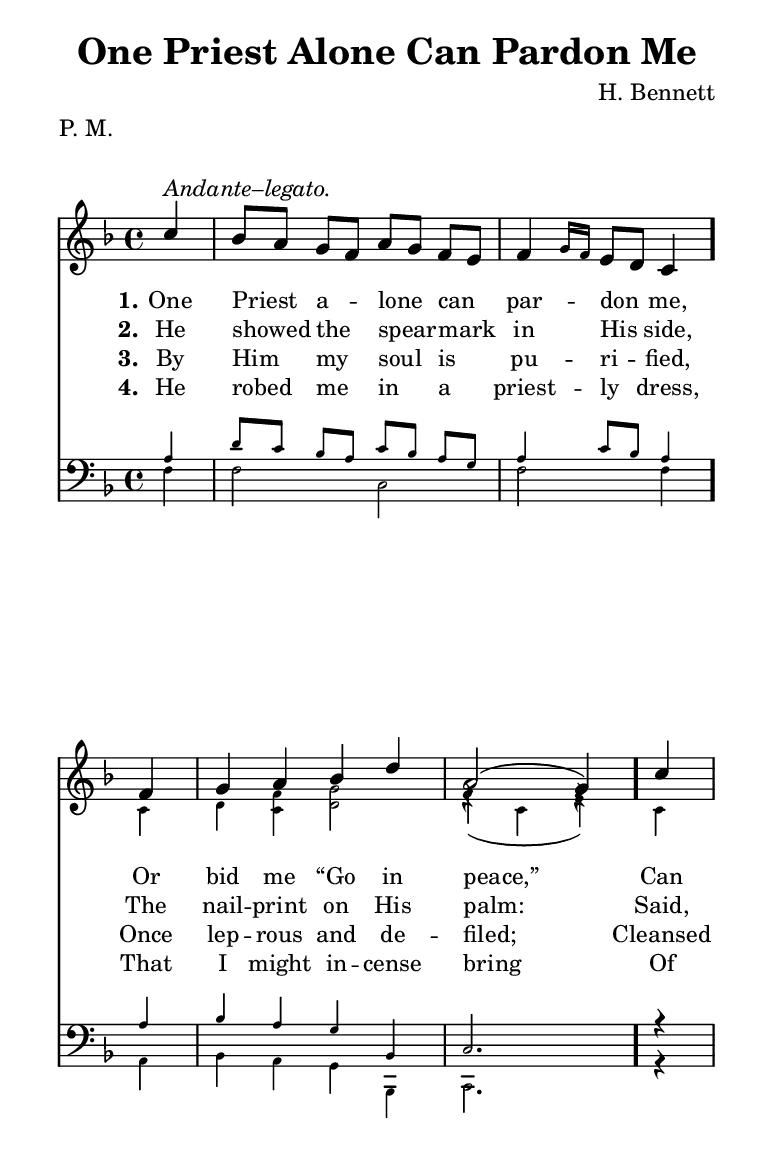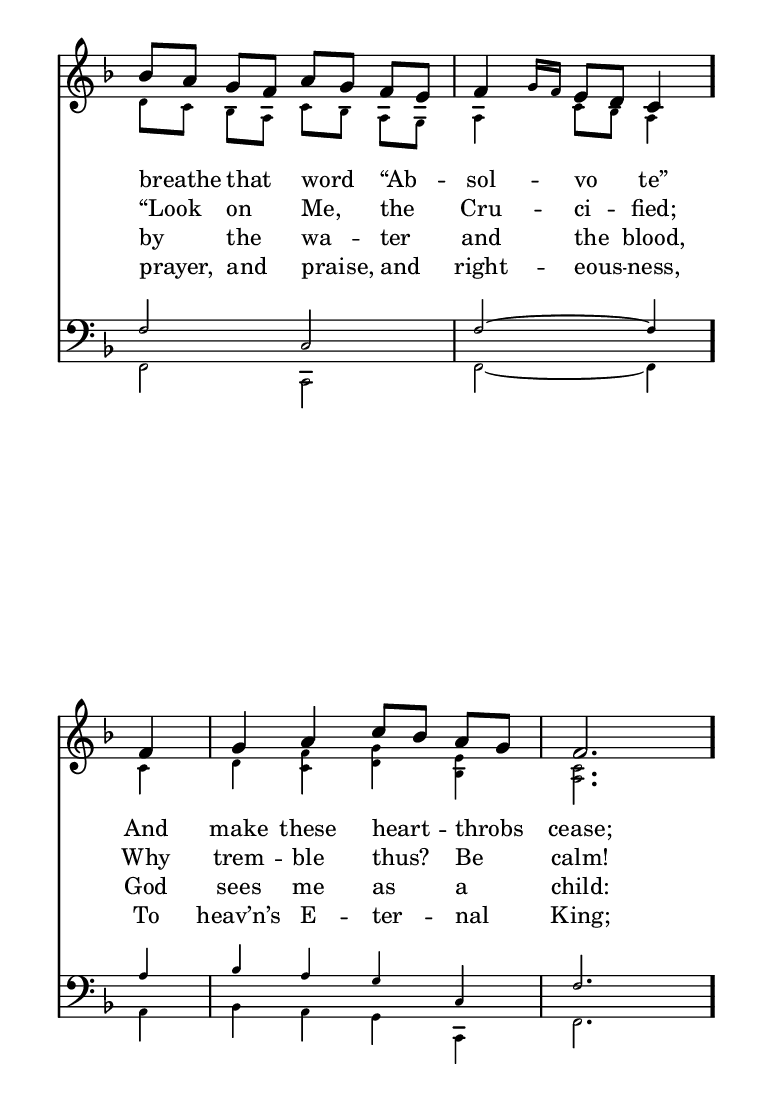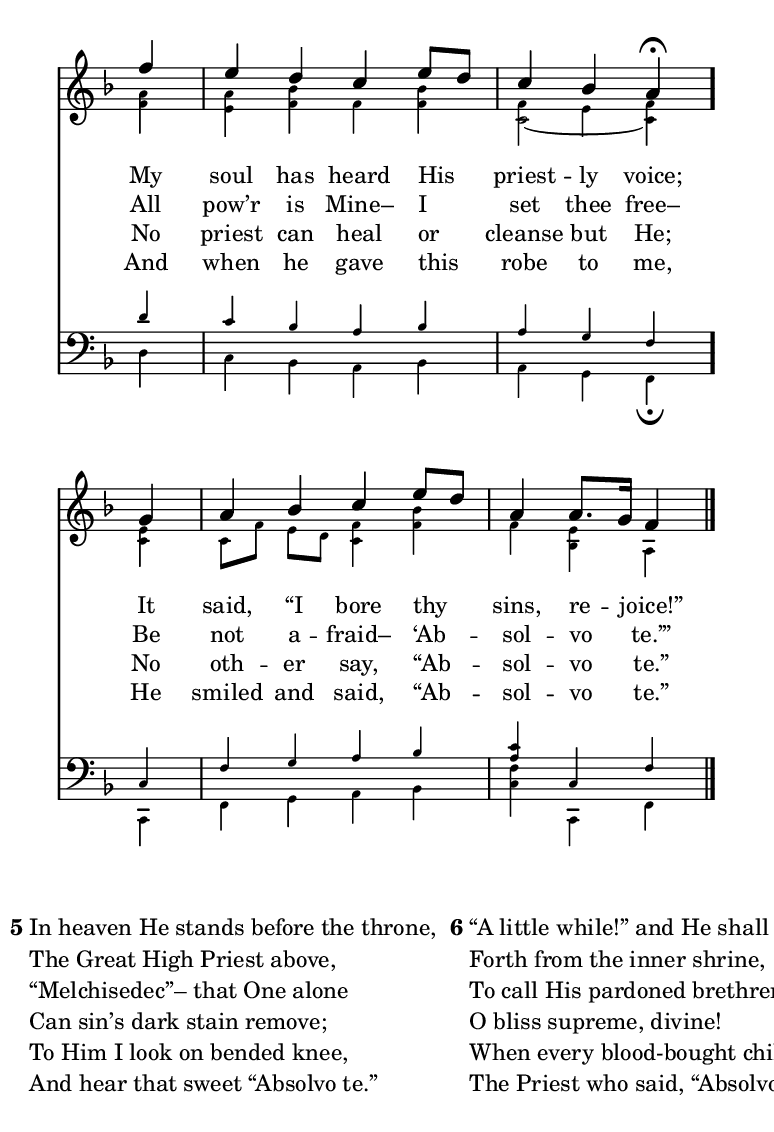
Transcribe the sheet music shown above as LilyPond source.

\include "common/global.ily"
\paper {
  \include "common/paper.ily"
  ragged-last-bottom = ##t
}

\header{
  hymnnumber = "244"
  title = "One Priest Alone Can Pardon Me"
  tunename = ""
  meter = "P. M."
  poet = ""
  composer = "H. Bennett"
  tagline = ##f
}

ta = { \tempo 4=80 }
tb = { \tempo 4=40 }

global = {
  \include "common/overrides.ily"
  \override Staff.TimeSignature.style = #'()
  \time 4/4
  \override Score.MetronomeMark.transparent = ##t % hide all fermata changes too
  \ta
  \key f \major
  \partial 4
  \autoBeamOff
}

notesSoprano = {
\global
\relative c'' {

  c4^\markup{\italic{Andante–legato.}} | bes8[ a] g[ f] a[ g] f[ e] | f4 \grace { g16[ f] } e8[ d] c4
  f4 | g a bes d | a2( g4)
  \eogbreak
  c4 | bes8[ a] g[ f] a[ g] f[ e] | f4 \grace { g16[ f] } e8[ d] c4
  f4 | g a c8[ bes] a[ g] | f2.
  \eogbreak
  f'4 | e d c e8[ d] | c4 bes \tb a\fermata \ta
  g4 | a bes c e8[ d] | a4 a8.[ g16] f4

  \bar "|."

}
}

notesAlto = {
\global
\override NoteHead.font-size = #-4
\relative e' {

  s4 | s1 | s2.
  c4 | d4 <f c>4 <g d>2 | << { f2( e4) } { r4 c r } >> % TODO original has d2
  c4 | d8[ c] bes[ a] c[ bes] a[ g] | a4 c8[ bes] a4
  c4 | d4 <f c>4 <g d> <e bes> | <c a>2. % TODO original has d2
  <a' f>4 | <a e> <bes f> f <bes f> | << { f4 e f } { c2 ~ c4 } >>
  <e c>4 | c8[ f] e[ d] <f c>4 <bes f>4 | f <e bes>4 a,

}
}

notesTenor = {
\global
\override NoteHead.font-size = #-4
\relative a {

  a4 | d8[ c] bes[ a] c[ bes] a[ g] | a4 c8[ bes] a4
  a4 | bes4 a g bes, | c2.
  r4 | f2 c | f2 ~ f4
  a4 | bes a g c, | f2.
  d'4 | c bes a bes | a g f
  c4 | f g a bes | <c a> c, f

}
}

notesBass = {
\global
\override NoteHead.font-size = #-4
\relative f {

  f4 | f2 c | f f4
  a,4 | bes a g bes, | c2.
  r4 | f2 c | f2 ~ f4
  a4 | bes a g c, | f2.
  d'4 | c bes a bes | a g f\fermata
  c4 | f g a bes | <f' c> c, f

}
}

wordsA = \lyricmode {
\set stanza = "1."

One Priest a -- lone can par -- don me, \bar "."
Or bid me “Go in peace,” \bar "."
Can breathe that word “Ab -- sol -- vo te” \bar "."
And make these heart -- throbs cease; \bar "."
My soul has heard His priest -- ly voice; \bar "."
It said, “I bore thy sins, re -- joice!” \bar "."

}

wordsB = \lyricmode {
\set stanza = "2."

He showed the spear -- mark in His side,
The nail -- print on His palm:
Said, “Look on Me, the Cru -- ci -- fied;
Why trem -- ble thus? Be calm!
All pow’r is Mine– I set thee free–
Be not a -- fraid– ‘Ab -- sol -- vo te.’”

}

wordsC = \lyricmode {
\set stanza = "3."

By Him my soul is pu -- ri -- fied,
Once lep -- rous and de -- filed;
Cleansed by the wa -- ter and the blood,
God sees me as a child:
No priest can heal or cleanse but He;
No oth -- er say, “Ab -- sol -- vo te.”

}

wordsD = \lyricmode {
\set stanza = "4."

He robed me in a priest -- ly dress,
That I might in -- cense bring
Of prayer, and praise, and right -- eous -- ness,
To heav’n’s E -- ter -- nal King;
And when he gave this robe to me,
He smiled and said, “Ab -- sol -- vo te.”

}

wordsE = \markuplist {

\line { In heaven He stands before the throne, }
\line { The Great High Priest above, }
\line { “Melchisedec”– that One alone }
\line { Can sin’s dark stain remove; }
\line { To Him I look on bended knee, }
\line { And hear that sweet “Absolvo te.” }

}

wordsF = \markuplist {

\line { “A little while!” and He shall come }
\line { Forth from the inner shrine, }
\line { To call His pardoned brethren home: }
\line { O bliss supreme, divine! }
\line { When every blood-bought child shall see }
\line { The Priest who said, “Absolvo te.” }

}

\score {
  \context ChoirStaff <<
    \context Staff = upper <<
      \set ChoirStaff.systemStartDelimiter = #'SystemStartBar
      \context Voice  = sopranos { \voiceOne << \notesSoprano >> }
      \context Voice  = altos { \voiceTwo << \notesAlto >> }
      \context Lyrics = one   \lyricsto sopranos \wordsA
      \context Lyrics = two   \lyricsto sopranos \wordsB
      \context Lyrics = three \lyricsto sopranos \wordsC
      \context Lyrics = four  \lyricsto sopranos \wordsD
    >>
    \context Staff = men <<
      \clef bass
      \context Voice  = tenors { \voiceOne << \notesTenor >> }
      \context Voice  = basses { \voiceTwo << \notesBass >> }
    >>
  >>
  \layout {
    \include "common/layout.ily"
  }
  \midi{
    \include "common/midi.ily"
  }
}

\noPageBreak

\markup { \fill-line {
  \hspace #0.1
  \line{ \bold 5 \column { \wordsE } }
  \hspace #0.1
  \line{ \bold 6 \column { \wordsF } }
  \hspace #0.1
} }

\version "2.18.2"  % necessary for upgrading to future LilyPond versions.

% vi:set et ts=2 sw=2 ai nocindent syntax=lilypond:
